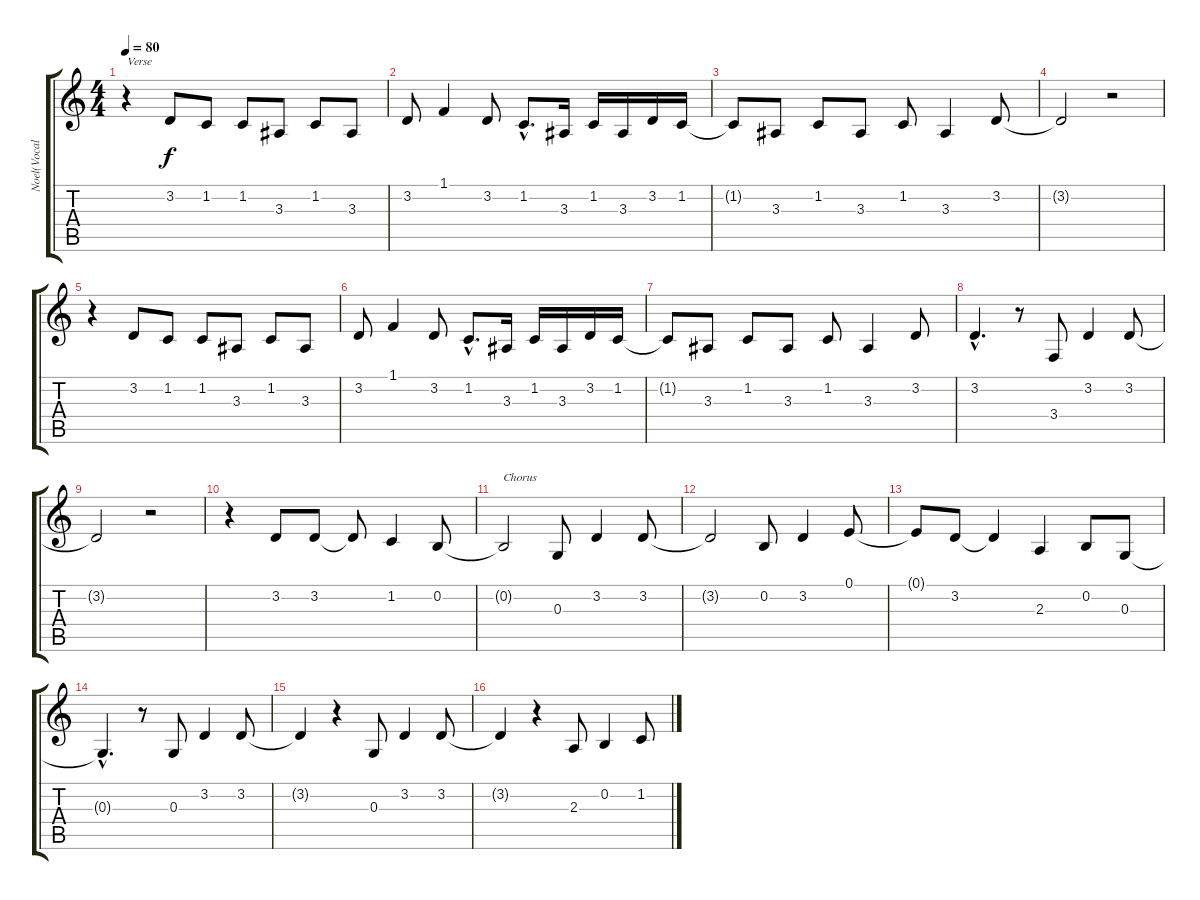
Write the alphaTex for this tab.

\track ("Noel(Vocal)" "Noel(Vocal") {instrument oboe}
\staff {score tabs}
\tuning (E4 B3 G3 D3 A2 E2) {hide}
\ts (4 4)
\tempo 80
\clef g2
\ks c
r.4{txt "Verse" dy f} 3.2.8 1.2.8 1.2.8 3.3.8 1.2.8 3.3.8 |
3.2.8 1.1.4 3.2.8 1.2{hac}.8{d} 3.3.16 1.2.16 3.3.16 3.2.16 1.2.16 |
1.2{t}.8 3.3.8 1.2.8 3.3.8 1.2.8 3.3.4 3.2.8 |
3.2{t}.2 r.2 |
r.4 3.2.8 1.2.8 1.2.8 3.3.8 1.2.8 3.3.8 |
3.2.8 1.1.4 3.2.8 1.2{hac}.8{d} 3.3.16 1.2.16 3.3.16 3.2.16 1.2.16 |
1.2{t}.8 3.3.8 1.2.8 3.3.8 1.2.8 3.3.4 3.2.8 |
3.2{hac}.4{d} r.8 3.4.8 3.2.4 3.2.8 |
3.2{t}.2 r.2 |
r.4 3.2.8 3.2.8 3.2{t}.8 1.2.4 0.2.8 |
0.2{t}.2{txt "Chorus"} 0.3.8 3.2.4 3.2.8 |
3.2{t}.2 0.2.8 3.2.4 0.1.8 |
0.1{t}.8 3.2.8 3.2{t}.4 2.3.4 0.2.8 0.3.8 |
0.3{hac t}.4{d} r.8 0.3.8 3.2.4 3.2.8 |
3.2{t}.4 r.4 0.3.8 3.2.4 3.2.8 |
3.2{t}.4 r.4 2.3.8 0.2.4 1.2.8
